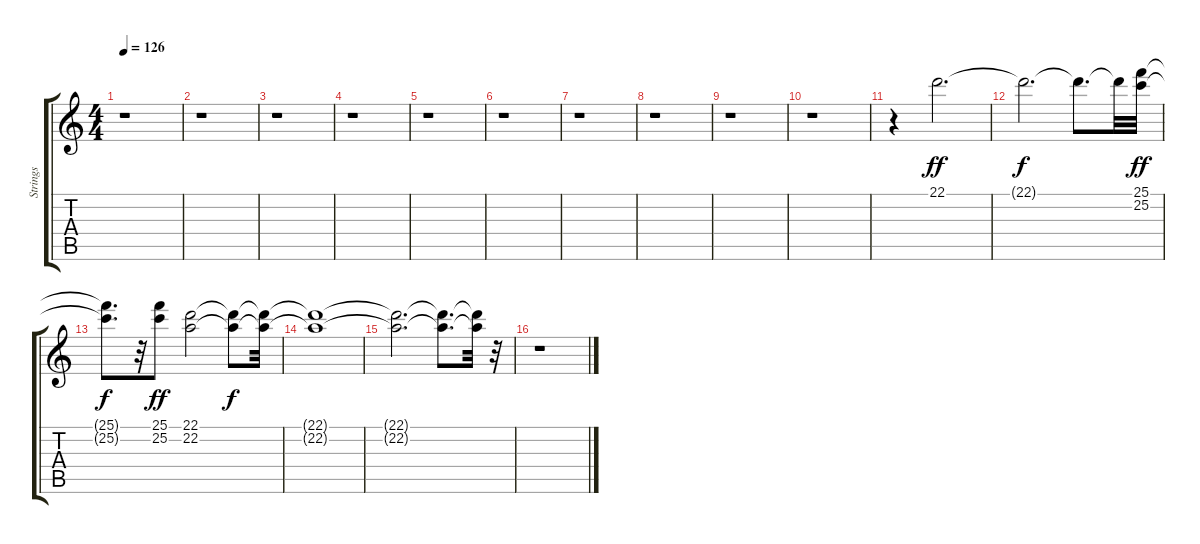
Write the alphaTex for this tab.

\track ("Strings" "Strings") {instrument synthstrings1}
\staff {score tabs}
\tuning (E4 B3 G3 D3 A2 E2) {hide}
\ts (4 4)
\tempo 126
\clef g2
\ks c
r.1{dy f} |
r.1 |
r.1 |
r.1 |
r.1 |
r.1 |
r.1 |
r.1 |
r.1 |
r.1 |
r.4 22.1.2{d dy ff volume 4} |
22.1{t}.2{d dy f} 22.1{t}.8{d} 22.1{t}.32 (25.1 25.2).32{dy ff volume 7} |
(25.1{t} 25.2{t}).8{d dy f} r.32 (25.1 25.2).8{dy ff volume 8} (22.1 22.2).2 (22.1{t} 22.2{t}).8{dy f} (22.1{t} 22.2{t}).32 |
(22.1{t} 22.2{t}).1 |
(22.1{t} 22.2{t}).2{d} (22.1{t} 22.2{t}).8{d} (22.1{t} 22.2{t}).32 r.32 |
r.1
